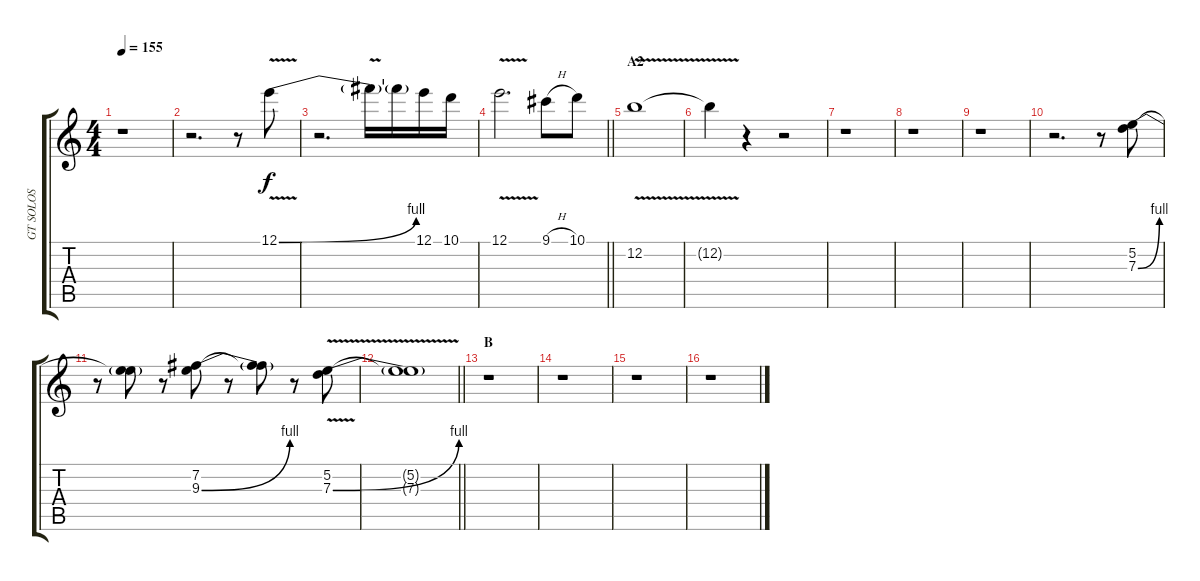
\track ("GT SOLOS" "GT SOLOS") {instrument distortionguitar}
\staff {score tabs}
\tuning (E4 B3 G3 D3 A2 E2) {hide}
\ts (4 4)
\tempo 155
\clef g2
\ks c
r.1{dy f} |
r.2{d} r.8 12.1{be (bend 0 0 60 4) v}.8 |
r.2{d} 12.1{t}.16 12.1{t}.16 12.1.16 10.1.16 |
\barLineRight lightlight
12.1{v}.2{d} 9.1{h}.8 10.1.8 |
\section ("" "A2")
12.2{v}.1 |
12.2{t}.4 r.4 r.2 |
r.1 |
r.1 |
r.1 |
r.2{d} r.8 (5.2 7.3{be (bend 0 0 60 4)}).8 |
r.8 (5.2{t} 7.3{t}).8 r.8 (7.2 9.3{be (bend 0 0 60 4)}).8 r.8 (7.2{t} 9.3{t}).8 r.8 (5.2 7.3{be (bend 0 0 60 4) v}).8 |
\barLineRight lightlight
(5.2{t} 7.3{t}).1 |
\section ("" "B")
r.1 |
r.1 |
r.1 |
r.1
